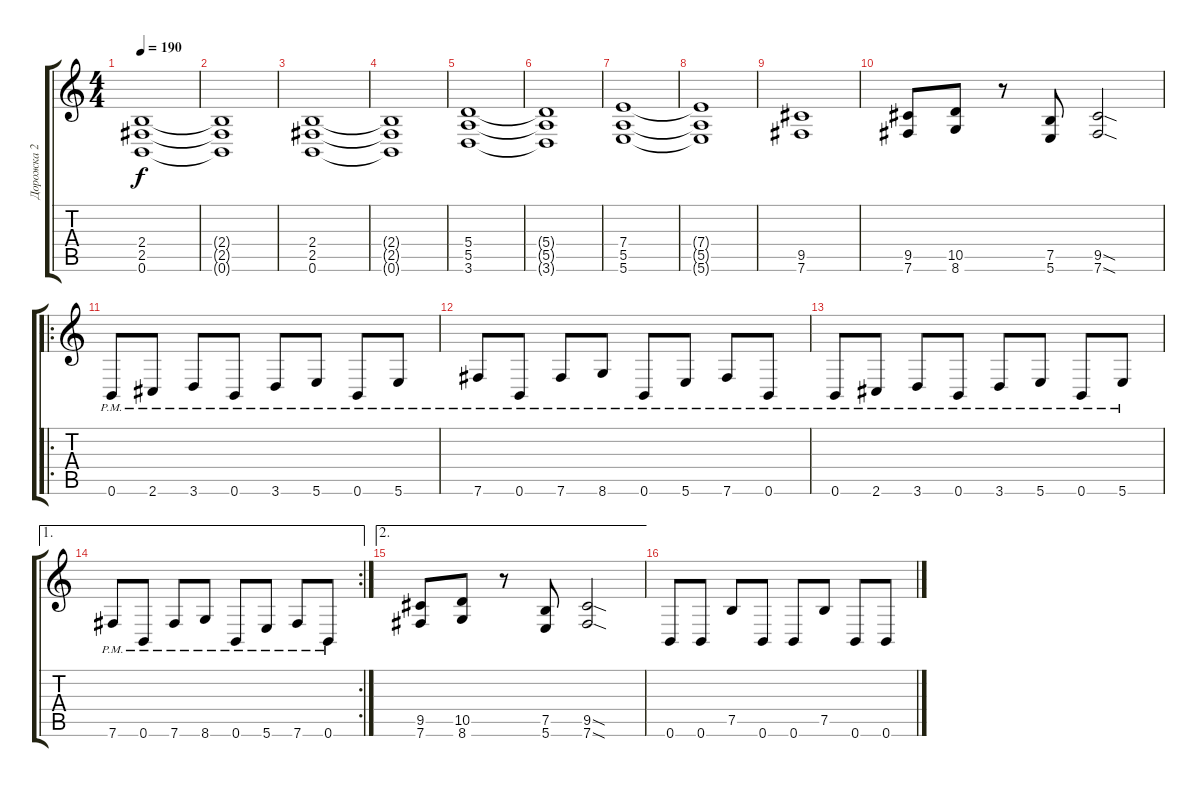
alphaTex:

\track ("Дорожка 2" "Дорожка 2") {instrument distortionguitar}
\staff {score tabs}
\tuning (B3 Gb3 D3 A2 E2 B1) {hide}
\ts (4 4)
\tempo 190
\clef g2
\ks c
(2.4 2.5 0.6).1{dy f} |
(2.4{t} 2.5{t} 0.6{t}).1 |
(2.4 2.5 0.6).1 |
(2.4{t} 2.5{t} 0.6{t}).1 |
(5.4 5.5 3.6).1 |
(5.4{t} 5.5{t} 3.6{t}).1 |
(7.4 5.5 5.6).1 |
(7.4{t} 5.5{t} 5.6{t}).1 |
(9.5 7.6).1 |
(9.5 7.6).8 (10.5 8.6).8 r.8 (7.5 5.6).8 (9.5{sod} 7.6{sod}).2 |
\ro
0.6{pm}.8 2.6{pm}.8 3.6{pm}.8 0.6{pm}.8 3.6{pm}.8 5.6{pm}.8 0.6{pm}.8 5.6{pm}.8 |
7.6{pm}.8 0.6{pm}.8 7.6{pm}.8 8.6{pm}.8 0.6{pm}.8 5.6{pm}.8 7.6{pm}.8 0.6{pm}.8 |
0.6{pm}.8 2.6{pm}.8 3.6{pm}.8 0.6{pm}.8 3.6{pm}.8 5.6{pm}.8 0.6{pm}.8 5.6{pm}.8 |
\ae 1
\rc 2
7.6{pm}.8 0.6{pm}.8 7.6{pm}.8 8.6{pm}.8 0.6{pm}.8 5.6{pm}.8 7.6{pm}.8 0.6{pm}.8 |
\ae 2
(9.5 7.6).8 (10.5 8.6).8 r.8 (7.5 5.6).8 (9.5{sod} 7.6{sod}).2 |
0.6.8 0.6.8 7.5.8 0.6.8 0.6.8 7.5.8 0.6.8 0.6.8
